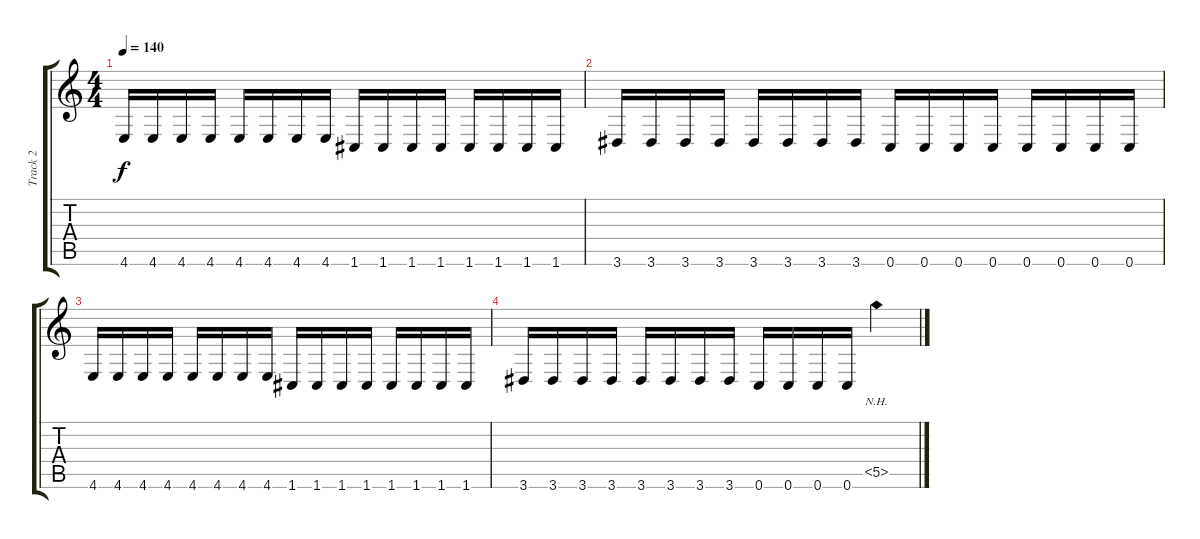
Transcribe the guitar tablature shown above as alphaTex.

\track ("Track 2" "Track 2") {instrument distortionguitar}
\staff {score tabs}
\tuning (D4 A3 F3 C3 G2 C2) {hide}
\ts (4 4)
\tempo 140
\clef g2
\ks c
4.6.16{dy f} 4.6.16 4.6.16 4.6.16 4.6.16 4.6.16 4.6.16 4.6.16 1.6.16 1.6.16 1.6.16 1.6.16 1.6.16 1.6.16 1.6.16 1.6.16 |
3.6.16 3.6.16 3.6.16 3.6.16 3.6.16 3.6.16 3.6.16 3.6.16 0.6.16 0.6.16 0.6.16 0.6.16 0.6.16 0.6.16 0.6.16 0.6.16 |
4.6.16 4.6.16 4.6.16 4.6.16 4.6.16 4.6.16 4.6.16 4.6.16 1.6.16 1.6.16 1.6.16 1.6.16 1.6.16 1.6.16 1.6.16 1.6.16 |
3.6.16 3.6.16 3.6.16 3.6.16 3.6.16 3.6.16 3.6.16 3.6.16 0.6.16 0.6.16 0.6.16 0.6.16 5.5{nh}.4
